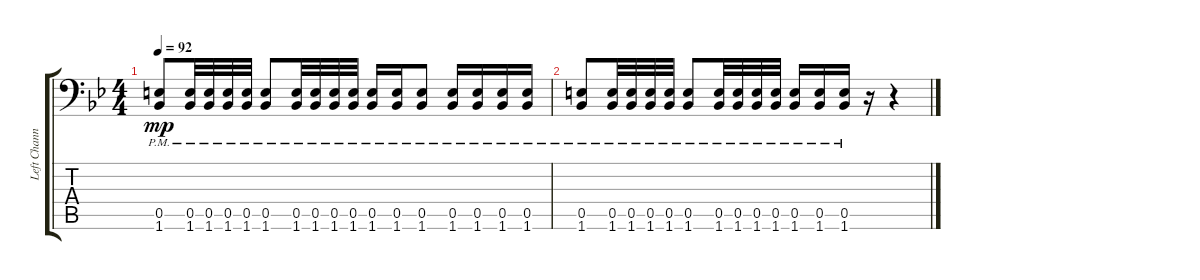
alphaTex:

\track ("Left Channel" "Left Chann") {instrument overdrivenguitar}
\staff {score tabs}
\tuning (B3 Gb3 D3 A2 E2 A1) {hide}
\ts (4 4)
\tempo 92
\clef f4
\ks bb
(0.5{pm} 1.6{pm}).8{dy mp} (0.5{pm} 1.6{pm}).32 (0.5{pm} 1.6{pm}).32 (0.5{pm} 1.6{pm}).32 (0.5{pm} 1.6{pm}).32 (0.5{pm} 1.6{pm}).8 (0.5{pm} 1.6{pm}).32 (0.5{pm} 1.6{pm}).32 (0.5{pm} 1.6{pm}).32 (0.5{pm} 1.6{pm}).32 (0.5{pm} 1.6{pm}).16 (0.5{pm} 1.6{pm}).16 (0.5{pm} 1.6{pm}).8 (0.5{pm} 1.6{pm}).16 (0.5{pm} 1.6{pm}).16 (0.5{pm} 1.6{pm}).16 (0.5{pm} 1.6{pm}).16 |
(0.5{pm} 1.6{pm}).8 (0.5{pm} 1.6{pm}).32 (0.5{pm} 1.6{pm}).32 (0.5{pm} 1.6{pm}).32 (0.5{pm} 1.6{pm}).32 (0.5{pm} 1.6{pm}).8 (0.5{pm} 1.6{pm}).32 (0.5{pm} 1.6{pm}).32 (0.5{pm} 1.6{pm}).32 (0.5{pm} 1.6{pm}).32 (0.5{pm} 1.6{pm}).16 (0.5{pm} 1.6{pm}).16 (0.5{pm} 1.6{pm}).16 r.16 r.4
